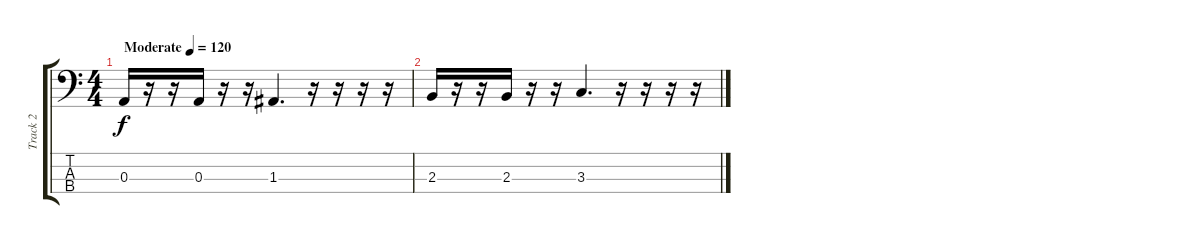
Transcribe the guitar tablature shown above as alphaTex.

\track ("Track 2" "Track 2") {instrument electricbassfinger}
\staff {score tabs}
\tuning (G2 D2 A1 E1) {hide}
\ts (4 4)
\tempo (120 "Moderate")
\clef f4
\ks c
0.3.16{dy f instrument electricbassfinger} r.16 r.16 0.3.16 r.16 r.16 1.3.4{d} r.16 r.16 r.16 r.16 |
2.3.16 r.16 r.16 2.3.16 r.16 r.16 3.3.4{d} r.16 r.16 r.16 r.16
